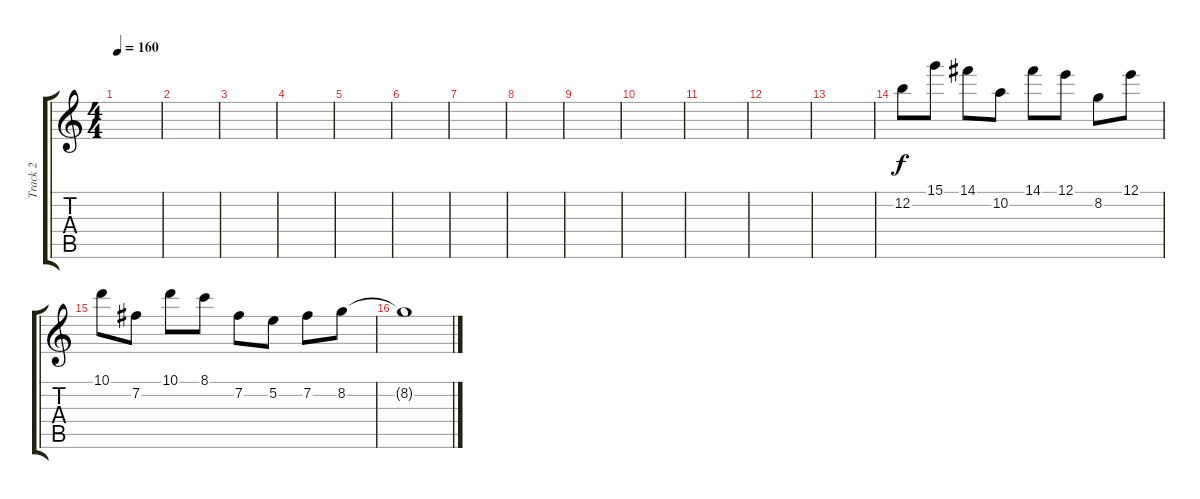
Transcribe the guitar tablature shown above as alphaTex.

\track ("Track 2" "Track 2") {instrument distortionguitar}
\staff {score tabs}
\tuning (E4 B3 G3 D3 A2 E2) {hide}
\ts (4 4)
\tempo 160
\clef g2
\ks c
|
|
|
|
|
|
|
|
|
|
|
|
|
12.2.8{instrument distortionguitar} 15.1.8 14.1.8 10.2.8 14.1.8 12.1.8 8.2.8 12.1.8 |
10.1.8 7.2.8 10.1.8 8.1.8 7.2.8 5.2.8 7.2.8 8.2.8 |
8.2{t}.1
